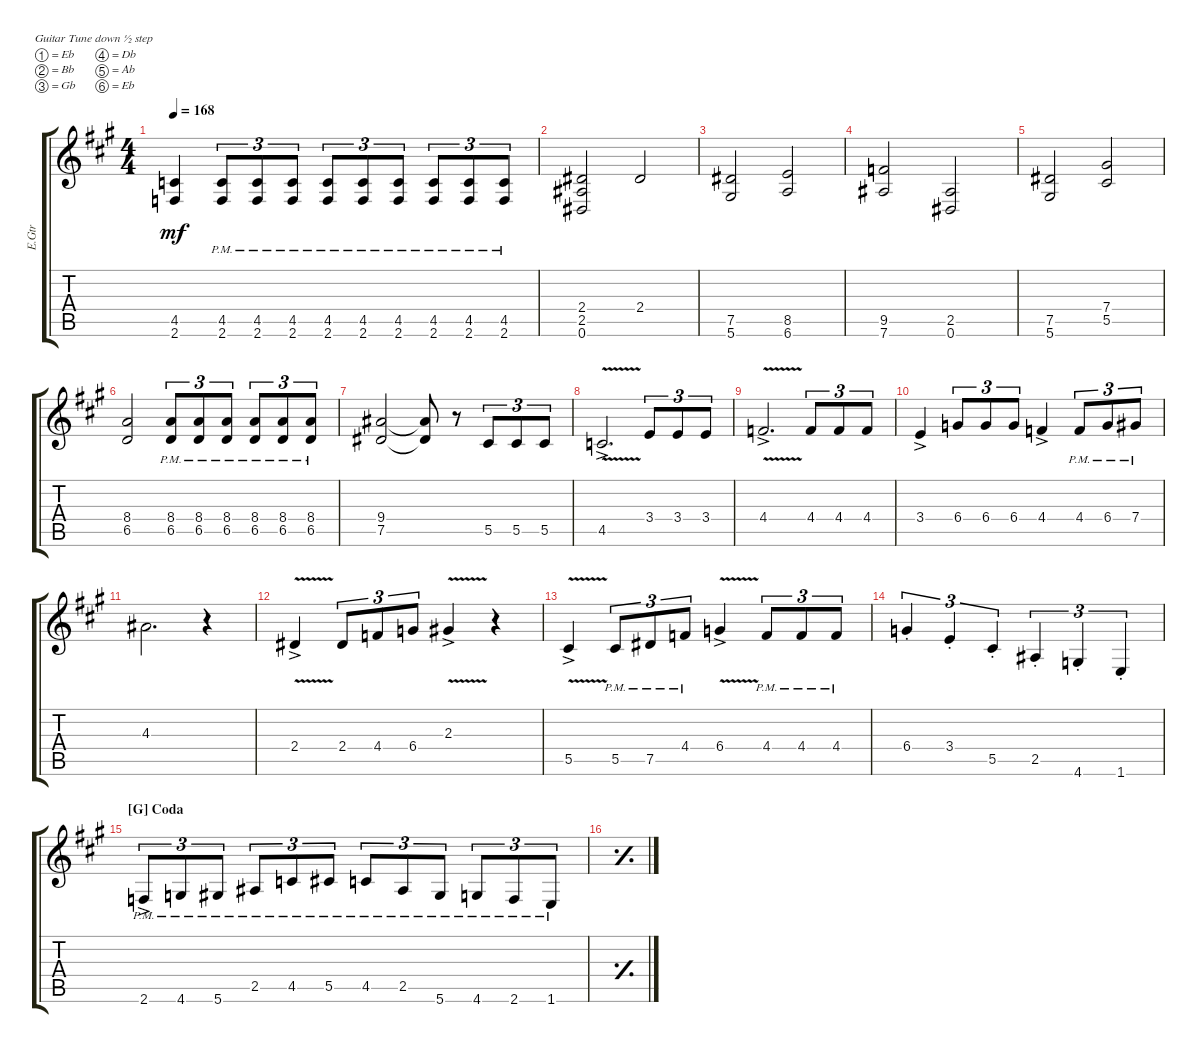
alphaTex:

\defaultSystemsLayout 4
\bracketExtendMode groupsimilarinstruments
\otherSystemsTrackNameOrientation horizontal
\track ("E.Guitar II" "E.Gtr") {instrument acousticgrandpiano}
\staff {score tabs}
\tuning (Eb4 Bb3 Gb3 Db3 Ab2 Eb2)
\displaytranspose 12
\ts (4 4)
\tempo 168
\clef g2
\ks a
(2.6{acc b} 4.5{acc b}).4{dy mf beam Up} (2.6{pm acc b} 4.5{pm acc b}).8{tu (3 2) beam Up} (4.5{pm acc b} 2.6{pm acc b}).8{tu (3 2) beam Up} (2.6{pm acc b} 4.5{pm acc b}).8{tu (3 2) beam Up} (4.5{pm acc b} 2.6{pm acc b}).8{tu (3 2) beam Up} (2.6{pm acc b} 4.5{pm acc b}).8{tu (3 2) beam Up} (4.5{pm acc b} 2.6{pm acc b}).8{tu (3 2) beam Up} (4.5{pm acc b} 2.6{pm acc b}).8{tu (3 2) beam Up} (2.6{pm acc b} 4.5{pm acc b}).8{tu (3 2) beam Up} (2.6{pm acc b} 4.5{pm acc b}).8{tu (3 2) beam Up} |
(0.6{acc forcenatural} 2.5{acc forcenatural} 2.4{acc forcenatural}).2{beam Up} 2.4{acc forcenatural}.2{beam Up} |
(5.6{acc forcenatural} 7.5{acc forcenatural}).2{beam Up} (6.6{acc b} 8.5{acc forcenatural}).2{beam Up} |
(7.6{acc forcenatural} 9.5{acc b}).2{beam Up} (0.6{acc forcenatural} 2.5{acc forcenatural}).2{beam Up} |
(5.6{acc forcenatural} 7.5{acc forcenatural}).2{beam Up} (5.5{acc forcenatural} 7.4{acc forcenatural}).2{beam Up} |
(6.5{acc b} 8.4{acc b}).2{beam Up} (6.5{pm acc b} 8.4{pm acc b}).8{tu (3 2) beam Up} (6.5{pm acc b} 8.4{pm acc b}).8{tu (3 2) beam Up} (6.5{pm acc b} 8.4{pm acc b}).8{tu (3 2) beam Up} (6.5{pm acc b} 8.4{pm acc b}).8{tu (3 2) beam Up} (6.5{pm acc b} 8.4{pm acc b}).8{tu (3 2) beam Up} (6.5{pm acc b} 8.4{pm acc b}).8{tu (3 2) beam Up} |
(7.5{acc forcenatural} 9.4{acc forcenatural}).2{beam Up} (7.5{t acc forcenatural} 9.4{t acc forcenatural}).8{beam Up} r.8{beam Up} 5.5{acc forcenatural}.8{tu (3 2) beam Up} 5.5{acc forcenatural}.8{tu (3 2) beam Up} 5.5{acc forcenatural}.8{tu (3 2) beam Up} |
4.5{v ac acc b}.2{d beam Up} 3.4{acc forcenatural}.8{tu (3 2) beam Up} 3.4{acc forcenatural}.8{tu (3 2) beam Up} 3.4{acc forcenatural}.8{tu (3 2) beam Up} |
4.4{v ac acc b}.2{d beam Up} 4.4{acc b}.8{tu (3 2) beam Up} 4.4{acc b}.8{tu (3 2) beam Up} 4.4{acc b}.8{tu (3 2) beam Up} |
3.4{ac acc forcenatural}.4{beam Up} 6.4{acc b}.8{tu (3 2) beam Up} 6.4{acc b}.8{tu (3 2) beam Up} 6.4{acc b}.8{tu (3 2) beam Up} 4.4{ac acc b}.4{beam Up} 4.4{pm acc b}.8{tu (3 2) beam Up} 6.4{pm acc b}.8{tu (3 2) beam Up} 7.4{pm acc forcenatural}.8{tu (3 2) beam Up} |
4.3{acc forcenatural}.2{d beam Down} r.4{beam Down} |
2.4{v ac acc forcenatural}.4{beam Up} 2.4{acc forcenatural}.8{tu (3 2) beam Up} 4.4{acc b}.8{tu (3 2) beam Up} 6.4{acc b}.8{tu (3 2) beam Up} 2.3{v ac acc forcenatural}.4{beam Up} r.4{beam Up} |
5.5{v ac acc forcenatural}.4{beam Up} 5.5{pm acc forcenatural}.8{tu (3 2) beam Up} 7.5{pm acc forcenatural}.8{tu (3 2) beam Up} 4.4{pm acc b}.8{tu (3 2) beam Up} 6.4{v ac acc b}.4{beam Up} 4.4{pm acc b}.8{tu (3 2) beam Up} 4.4{pm acc b}.8{tu (3 2) beam Up} 4.4{pm acc b}.8{tu (3 2) beam Up} |
6.4{st acc b}.4{tu (3 2) beam Up} 3.4{st acc forcenatural}.4{tu (3 2) beam Up} 5.5{st acc forcenatural}.4{tu (3 2) beam Up} 2.5{st acc forcenatural}.4{tu (3 2) beam Up} 4.6{st acc b}.4{tu (3 2) beam Up} 1.6{st acc forcenatural}.4{tu (3 2) beam Up} |
\section ("G" "Coda")
2.6{ac pm acc b}.8{tu (3 2) beam Up} 4.6{pm acc b}.8{tu (3 2) beam Up} 5.6{pm acc forcenatural}.8{tu (3 2) beam Up} 2.5{pm acc forcenatural}.8{tu (3 2) beam Up} 4.5{pm acc b}.8{tu (3 2) beam Up} 5.5{pm acc forcenatural}.8{tu (3 2) beam Up} 4.5{pm acc b}.8{tu (3 2) beam Up} 2.5{pm acc forcenatural}.8{tu (3 2) beam Up} 5.6{pm acc forcenatural}.8{tu (3 2) beam Up} 4.6{pm acc b}.8{tu (3 2) beam Up} 2.6{pm acc b}.8{tu (3 2) beam Up} 1.6{pm acc forcenatural}.8{tu (3 2) beam Up} |
\simile simple
